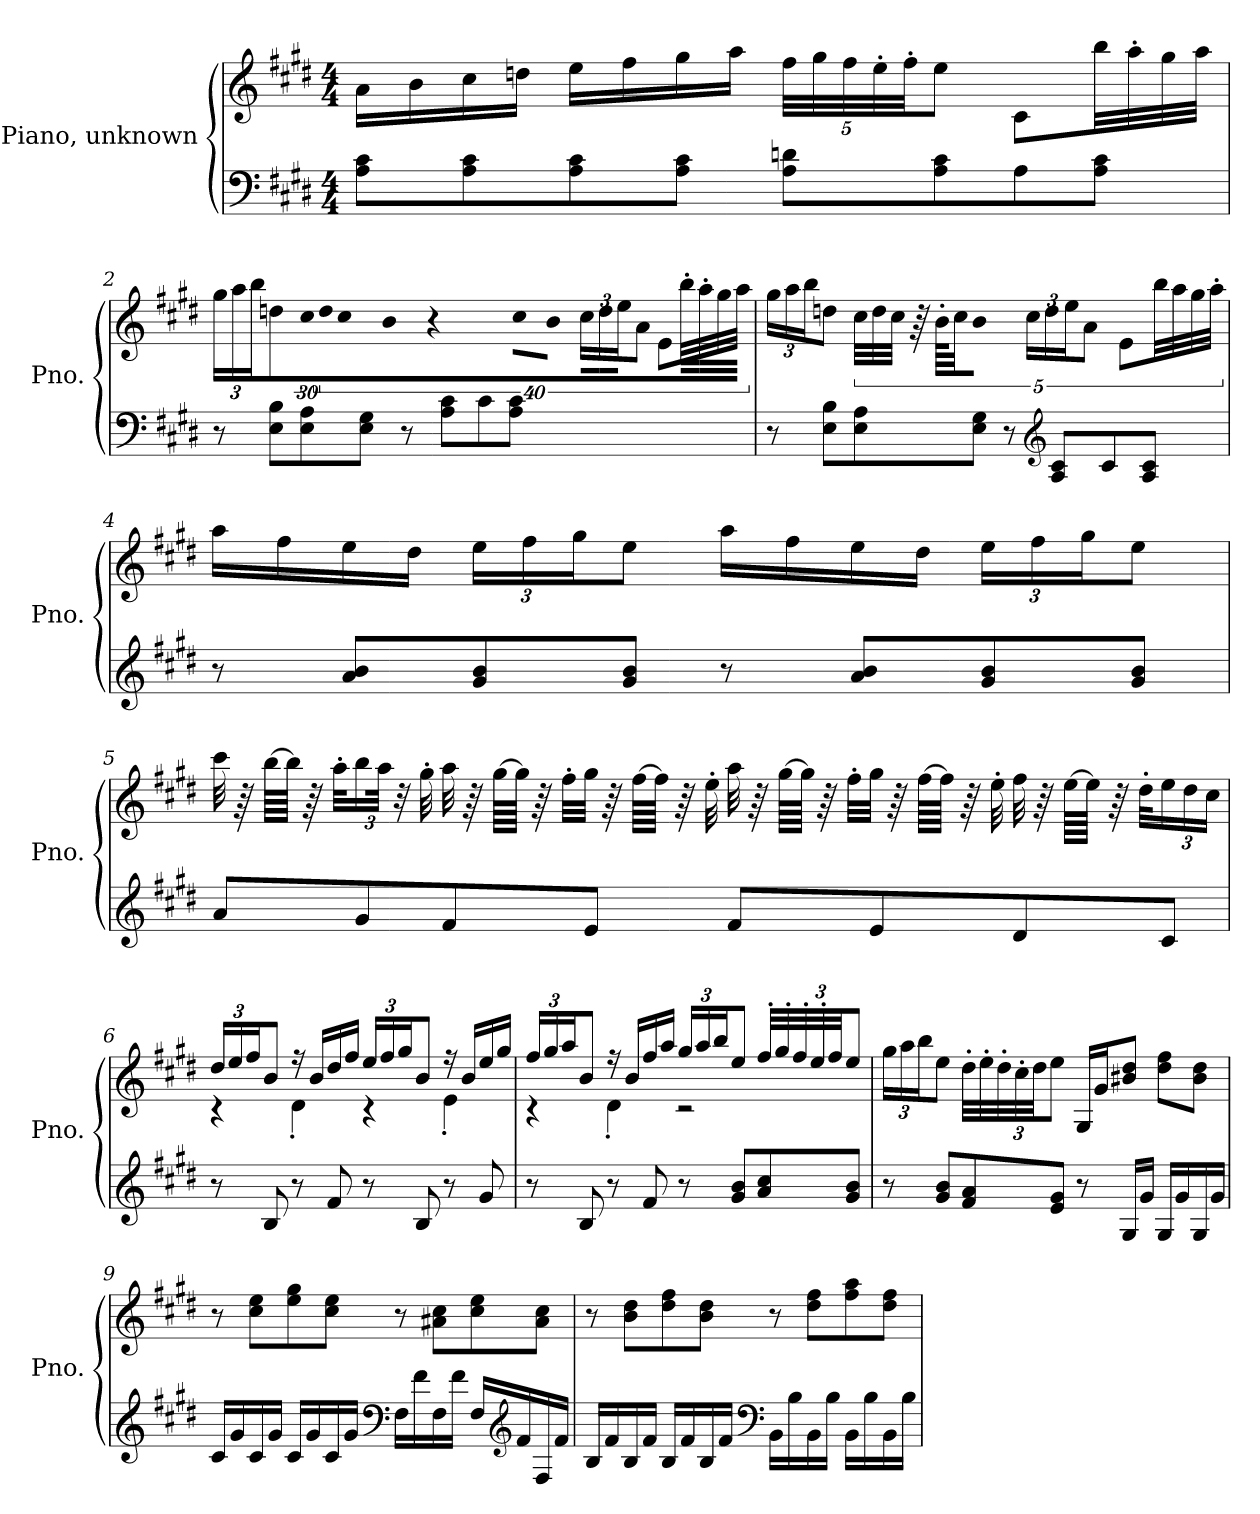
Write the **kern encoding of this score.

**kern	**kern
*part1	*part1
*staff2	*staff1
*I"Piano, unknown	*
*I'Pno.	*
*clefF4	*clefG2
*k[f#c#g#d#]	*k[f#c#g#d#]
*M4/4	*M4/4
*MM120	*MM120
=1	=1
8A\ 8c#\L	16a\LL
.	16b\
8A\ 8c#\	16cc#\
.	16ddn\JJ
8A\ 8c#\	16ee\LL
.	16ff#\
8A\ 8c#\J	16gg#\
.	16aa\JJ
*	*Xbrackettup
8A\ 8dn\L	40ff#\LLL
.	40gg#\
.	40ff#\
.	40ee'\
.	40ff#'\JJ
8A\ 8c#\	8ee\J
8A\	8c#\L
8A\ 8c#\J	32bb\LL
.	32aa'\
.	32gg#\
.	32aa\JJJ
=2	=2
8r	24gg#\LL
.	24aa\
.	24bb\J
8E\ 8B\L	8ddn\
*	*brackettup
!	!LO:N:vis=64
8E\ 8A\	960%17cc#\KLL
!	!LO:N:vis=32
.	640%23dd\
!	!LO:N:vis=64
.	960%17cc#\L
!	!LO:N:vis=64
.	960%17b\JJJJ
!	!LO:N:vis=64
.	960%17r
.	1920ryy
!	!LO:N:vis=64
.	960%17cc#\KKKL
8E\ 8G#\J	8b\J
*	*Xbrackettup
8r	24cc#\LL
.	24dd\
.	24ee\J
8A\ 8c#\L	8a\J
8c#\	8e\L
8A\ 8c#\J	32bb'\LL
.	32aa'\
.	32gg#\
.	32aa\JJJ
!!LO:LB:g=z
=3	=3
8r	24gg#\LL
.	24aa\
.	24bb\J
8E\ 8B\L	8ddn\J
*	*brackettup
8E\ 8A\	40cc#\LLL
.	40dd\
.	40cc#\JJJ
.	80r
.	80b'\KLLL
.	40cc#\JJ
8E\ 8G#\J	8b\J
*	*Xbrackettup
8r	24cc#\LL
.	24dd\
.	24ee\J
*clefG2	*
8A/ 8c#/L	8a\J
8c#/	8e\L
8A/ 8c#/J	32bb\LL
.	32aa\
.	32gg#\
.	32aa'\JJJ
=4	=4
8r	16aa\LL
.	16ff#\
8a/ 8b/L	16ee\
.	16dd#\JJ
8g#/ 8b/	24ee\LL
.	24ff#\
.	24gg#\J
8g#/ 8b/J	8ee\J
8r	16aa\LL
.	16ff#\
8a/ 8b/L	16ee\
.	16dd#\JJ
8g#/ 8b/	24ee\LL
.	24ff#\
.	24gg#\J
8g#/ 8b/J	8ee\J
!!LO:LB:g=z
=5	=5
8a/L	32ccc#\
.	64r
.	[64bb\LLLL
.	64bb\JJJJ]
.	64r
.	32aa'\KLL
8g#/	24bb\
.	48aa\JJk
.	32r
.	32gg#'\
8f#/	32aa\
.	64r
.	[64gg#\LLLL
.	64gg#\JJJJ]
.	64r
.	32ff#'\LLL
8e/J	32gg#\JJJ
.	64r
.	[64ff#\LLLL
.	64ff#\JJJJ]
.	64r
.	32ee'\
8f#/L	32aa\
.	64r
.	[64gg#\LLLL
.	64gg#\JJJJ]
.	64r
.	32ff#'\LLL
8e/	32gg#\JJJ
.	64r
.	[64ff#\LLLL
.	64ff#\JJJJ]
.	64r
.	32ee'\
8d#/	32ff#\
.	64r
.	[64ee\LLLL
.	64ee\JJJJ]
.	64r
.	32dd#'\KLL
8c#/J	24ee\
.	24dd#\
.	24cc#\JJ
!!LO:LB:g=z
=6	=6
*	*^
8r	24dd#/LL	4r
.	24ee/	.
.	24ff#/J	.
8B/	8b/J	.
8r	16r	4d#'\
.	16b/LL	.
8f#/	16dd#/	.
.	16ff#/JJ	.
8r	24ee/LL	4r
.	24ff#/	.
.	24gg#/J	.
8B/	8b/J	.
8r	16r	4e'\
.	16b/LL	.
8g#/	16ee/	.
.	16gg#/JJ	.
=7	=7	=7
8r	24ff#/LL	4r
.	24gg#/	.
.	24aa/J	.
8B/	8b/J	.
8r	16r	4d#'\
.	16b/LL	.
8f#/	16ff#/	.
.	16aa/JJ	.
8r	24gg#/LL	2r
.	24aa/	.
.	24bb/J	.
8g#/ 8b/L	8ee/J	.
8a/ 8cc#/	32ff#'/LLL	.
.	32gg#'/	.
.	48ff#'/	.
.	48ee'/	.
.	48ff#/JJ	.
8g#/ 8b/J	8ee/J	.
*	*v	*v
!!LO:LB:g=z
=8	=8
8r	24gg#\LL
.	24aa\
.	24bb\J
8g#/ 8b/L	8ee\J
8f#/ 8a/	32dd#'\LLL
.	32ee'\
.	48dd#'\
.	48cc#'\
.	48dd#\JJ
8e/ 8g#/J	8ee\J
8r	16G#/LL
.	16g#/J
16G#/LL	8b#X/ 8dd#/J
16g#/JJ	.
16G#/LL	8dd#\ 8ff#\L
16g#/	.
16G#/	8b#\ 8dd#\J
16g#/JJ	.
=9	=9
16c#/LL	8r
16g#/	.
16c#/	8cc#\ 8ee\L
16g#/JJ	.
16c#/LL	8ee\ 8gg#\
16g#/	.
16c#/	8cc#\ 8ee\J
16g#/JJ	.
*clefF4	*
16F#\LL	8r
16f#\	.
16F#\	8a#X\ 8cc#\L
16f#\JJ	.
16F#/LL	8cc#\ 8ee\
*clefG2	*
16f#/	.
16F#/	8a#\ 8cc#\J
16f#/JJ	.
!!LO:LB:g=z
=10	=10
16B/LL	8r
16f#/	.
16B/	8b\ 8dd#\L
16f#/JJ	.
16B/LL	8dd#\ 8ff#\
16f#/	.
16B/	8b\ 8dd#\J
16f#/JJ	.
*clefF4	*
16BB\LL	8r
16B\	.
16BB\	8dd#\ 8ff#\L
16B\JJ	.
16BB\LL	8ff#\ 8aa\
16B\	.
16BB\	8dd#\ 8ff#\J
16B\JJ	.
=	=
*-	*-
